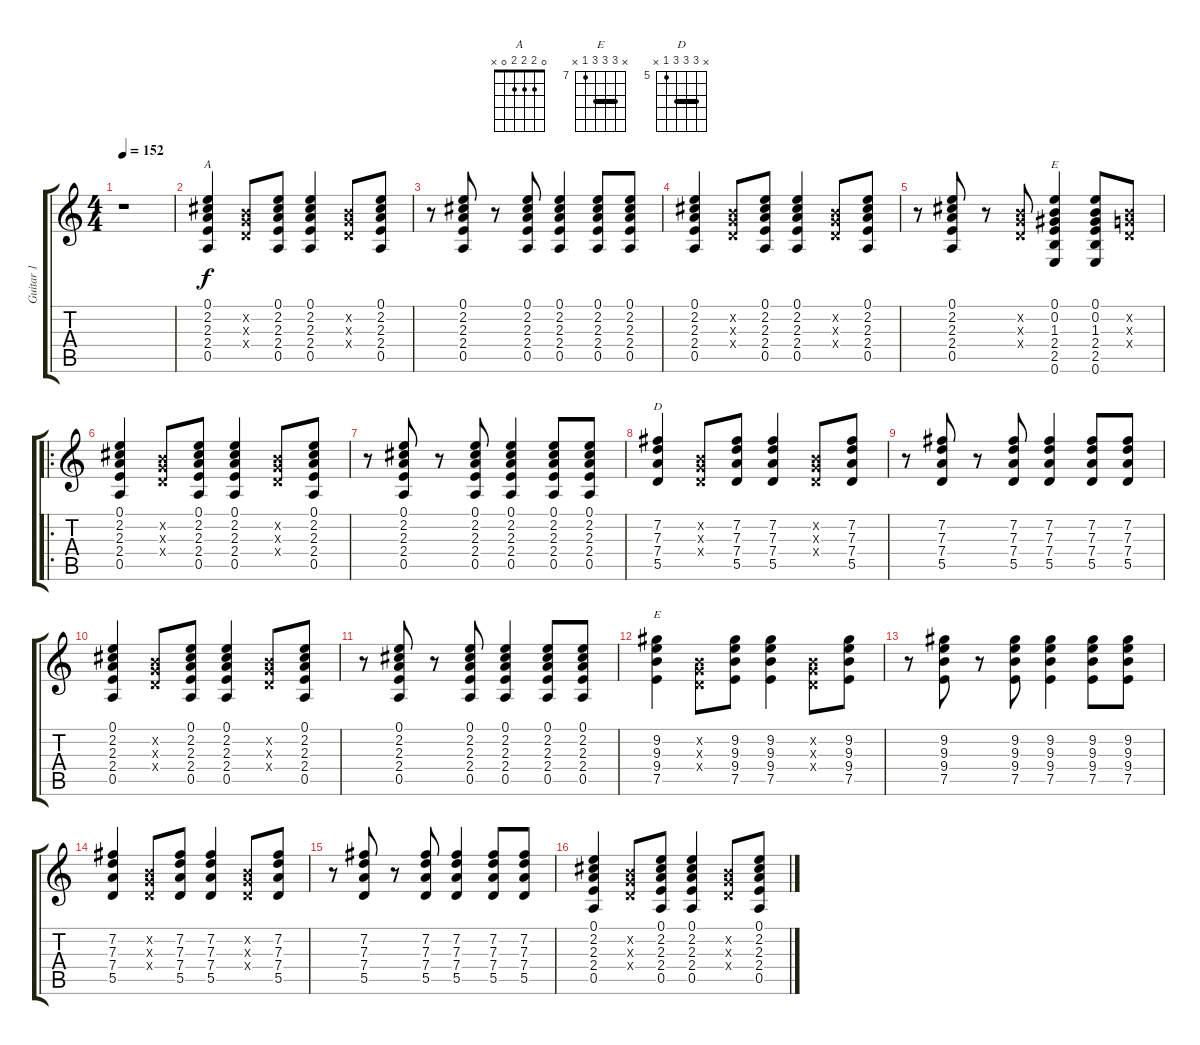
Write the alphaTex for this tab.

\track ("Guitar 1" "Guitar 1") {instrument distortionguitar}
\staff {score tabs}
\tuning (E4 B3 G3 D3 A2 E2) {hide}
\chord ("A" 0 2 2 2 0 x)
\chord ("E" 0 0 1 2 2 0)
\chord ("D" x 7 7 7 5 x) {firstfret 5 barre 7}
\chord ("E" x 9 9 9 7 x) {firstfret 7 barre 9}
\ts (4 4)
\tempo 152
\clef g2
\ks c
r.1{dy f instrument distortionguitar} |
(0.1 2.2 2.3 2.4 0.5).4{ch "A"} (0.2{x} 0.3{x} 0.4{x}).8 (0.1 2.2 2.3 2.4 0.5).8 (0.1 2.2 2.3 2.4 0.5).4 (0.2{x} 0.3{x} 0.4{x}).8 (0.1 2.2 2.3 2.4 0.5).8 |
r.8 (0.1 2.2 2.3 2.4 0.5).8 r.8 (0.1 2.2 2.3 2.4 0.5).8 (0.1 2.2 2.3 2.4 0.5).4 (0.1 2.2 2.3 2.4 0.5).8 (0.1 2.2 2.3 2.4 0.5).8 |
(0.1 2.2 2.3 2.4 0.5).4 (0.2{x} 0.3{x} 0.4{x}).8 (0.1 2.2 2.3 2.4 0.5).8 (0.1 2.2 2.3 2.4 0.5).4 (0.2{x} 0.3{x} 0.4{x}).8 (0.1 2.2 2.3 2.4 0.5).8 |
r.8 (0.1 2.2 2.3 2.4 0.5).8 r.8 (0.2{x} 0.3{x} 0.4{x}).8 (0.1 0.2 1.3 2.4 2.5 0.6).4{ch "E"} (0.1 0.2 1.3 2.4 2.5 0.6).8 (0.2{x} 0.3{x} 0.4{x}).8 |
\ro
(0.1 2.2 2.3 2.4 0.5).4 (0.2{x} 0.3{x} 0.4{x}).8 (0.1 2.2 2.3 2.4 0.5).8 (0.1 2.2 2.3 2.4 0.5).4 (0.2{x} 0.3{x} 0.4{x}).8 (0.1 2.2 2.3 2.4 0.5).8 |
r.8 (0.1 2.2 2.3 2.4 0.5).8 r.8 (0.1 2.2 2.3 2.4 0.5).8 (0.1 2.2 2.3 2.4 0.5).4 (0.1 2.2 2.3 2.4 0.5).8 (0.1 2.2 2.3 2.4 0.5).8 |
(7.2 7.3 7.4 5.5).4{ch "D"} (0.2{x} 0.3{x} 0.4{x}).8 (7.2 7.3 7.4 5.5).8 (7.2 7.3 7.4 5.5).4 (0.2{x} 0.3{x} 0.4{x}).8 (7.2 7.3 7.4 5.5).8 |
r.8 (7.2 7.3 7.4 5.5).8 r.8 (7.2 7.3 7.4 5.5).8 (7.2 7.3 7.4 5.5).4 (7.2 7.3 7.4 5.5).8 (7.2 7.3 7.4 5.5).8 |
(0.1 2.2 2.3 2.4 0.5).4 (0.2{x} 0.3{x} 0.4{x}).8 (0.1 2.2 2.3 2.4 0.5).8 (0.1 2.2 2.3 2.4 0.5).4 (0.2{x} 0.3{x} 0.4{x}).8 (0.1 2.2 2.3 2.4 0.5).8 |
r.8 (0.1 2.2 2.3 2.4 0.5).8 r.8 (0.1 2.2 2.3 2.4 0.5).8 (0.1 2.2 2.3 2.4 0.5).4 (0.1 2.2 2.3 2.4 0.5).8 (0.1 2.2 2.3 2.4 0.5).8 |
(9.2 9.3 9.4 7.5).4{ch "E"} (0.2{x} 0.3{x} 0.4{x}).8 (9.2 9.3 9.4 7.5).8 (9.2 9.3 9.4 7.5).4 (0.2{x} 0.3{x} 0.4{x}).8 (9.2 9.3 9.4 7.5).8 |
r.8 (9.2 9.3 9.4 7.5).8 r.8 (9.2 9.3 9.4 7.5).8 (9.2 9.3 9.4 7.5).4 (9.2 9.3 9.4 7.5).8 (9.2 9.3 9.4 7.5).8 |
(7.2 7.3 7.4 5.5).4 (0.2{x} 0.3{x} 0.4{x}).8 (7.2 7.3 7.4 5.5).8 (7.2 7.3 7.4 5.5).4 (0.2{x} 0.3{x} 0.4{x}).8 (7.2 7.3 7.4 5.5).8 |
r.8 (7.2 7.3 7.4 5.5).8 r.8 (7.2 7.3 7.4 5.5).8 (7.2 7.3 7.4 5.5).4 (7.2 7.3 7.4 5.5).8 (7.2 7.3 7.4 5.5).8 |
(0.1 2.2 2.3 2.4 0.5).4 (0.2{x} 0.3{x} 0.4{x}).8 (0.1 2.2 2.3 2.4 0.5).8 (0.1 2.2 2.3 2.4 0.5).4 (0.2{x} 0.3{x} 0.4{x}).8 (0.1 2.2 2.3 2.4 0.5).8
